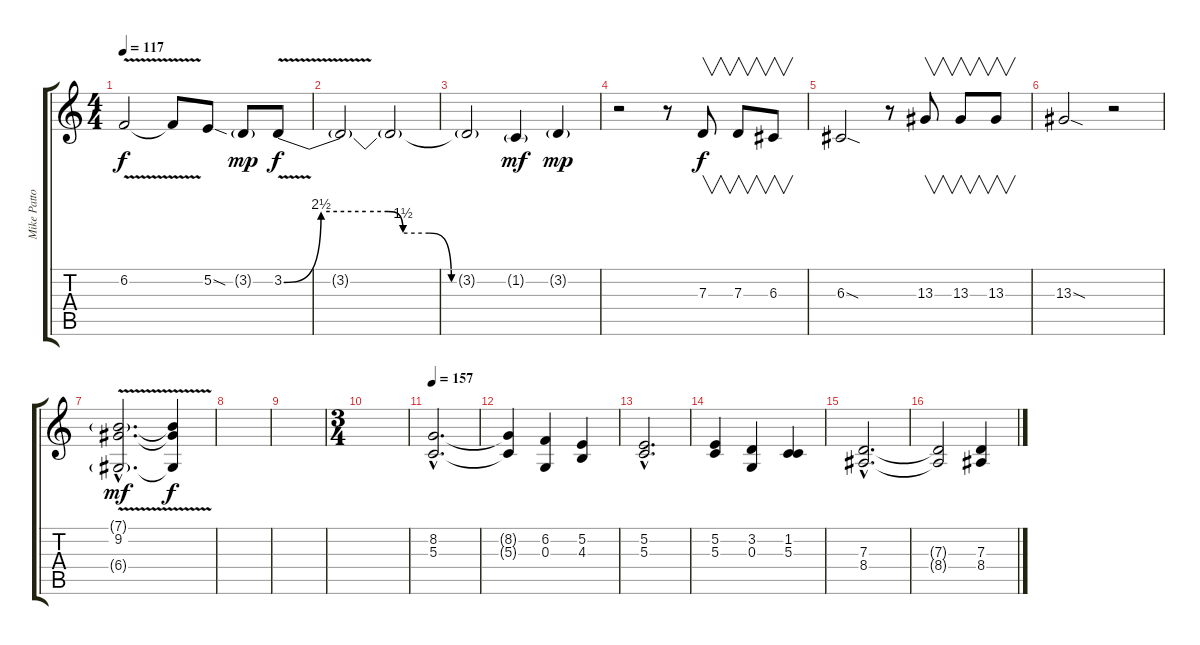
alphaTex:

\track ("Mike Patton - Voice" "Mike Patto") {instrument lead6voice}
\staff {score tabs}
\tuning (E4 B3 G3 D3 A2 E2) {hide}
\ts (4 4)
\tempo 117
\clef g2
\ks c
6.2{v}.2{dy f} 6.2{t}.8 5.2{sod}.8 3.2{g}.8{dy mp} 3.2{be (custom 0 0 10 10 22 10 28 10 32 6 39 6 45 0 60 0) v}.8{dy f} |
3.2{t}.2 3.2{t}.2 |
3.2{t}.2 1.2{g}.4{dy mf} 3.2{g}.4{dy mp} |
r.2 r.8 7.3.8{v dy f} 7.3.8{v} 6.3.8{v} |
6.3{sod}.2 r.8 13.3.8{v} 13.3.8{v} 13.3.8{v} |
13.3{sod}.2 r.2 |
(7.1{g hac} 9.2{hac} 6.4{v g hac}).2{d dy mf} (7.1{t} 9.2{t} 6.4{t}).4{dy f} |
|
|
\ts (3 4)
|
\tempo 157
(8.2{hac} 5.3{hac}).2{d volume 9} |
(8.2{t} 5.3{t}).4 (6.2 0.3).4 (5.2 4.3).4 |
(5.2{hac} 5.3{hac}).2{d} |
(5.2 5.3).4 (3.2 0.3).4 (1.2 5.3).4 |
(7.3{hac} 8.4{hac}).2{d} |
(7.3{t} 8.4{t}).2 (7.3 8.4).4
